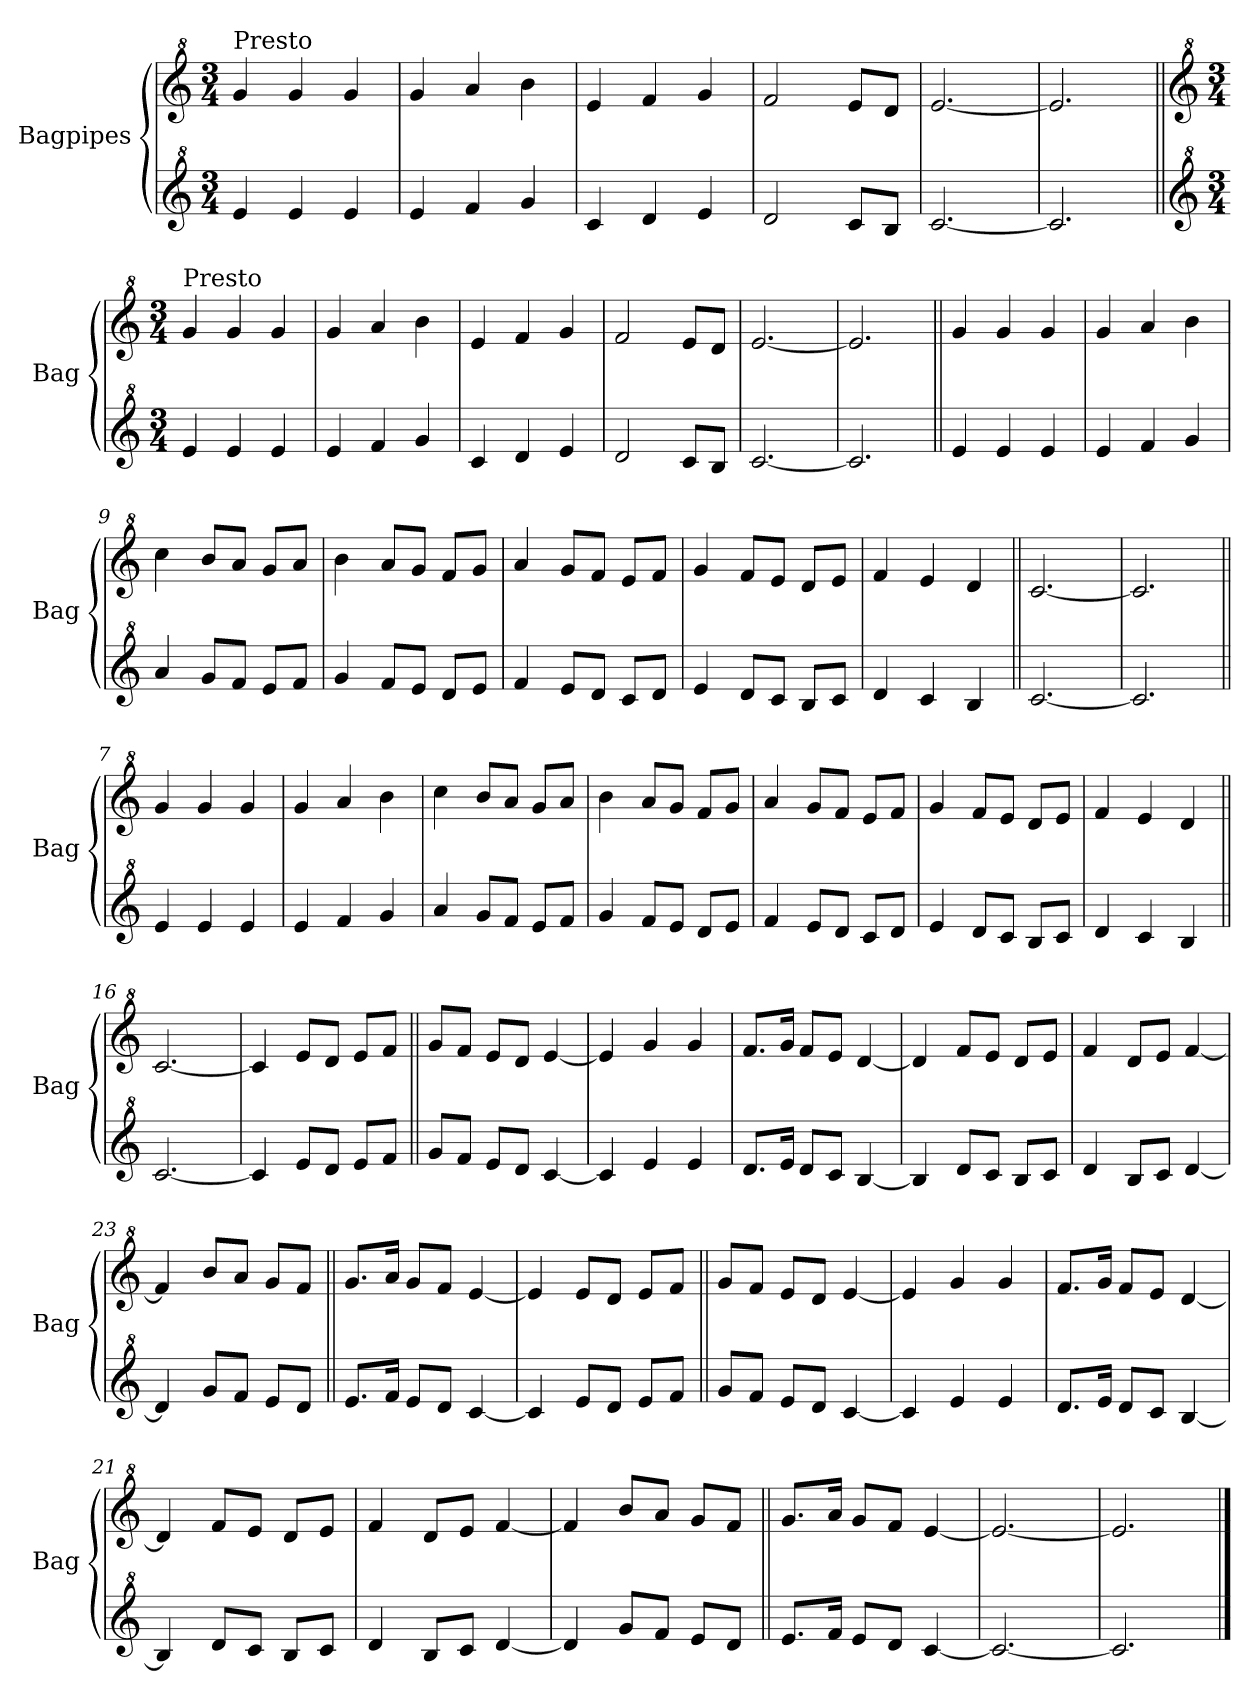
**kern	**kern
*part2	*part1
*staff2	*staff1
*I"Bagpipes	*I"Bagpipes
*I'Bag	*I'Bag
*clefG^2	*clefG^2
*k[]	*k[]
*M3/4	*M3/4
=1||	=1||
!	!LO:TX:a:t=Presto
4ee/	4gg/
4ee/	4gg/
4ee/	4gg/
=2	=2
4ee/	4gg/
4ff/	4aa/
4gg/	4bb\
=3	=3
4cc/	4ee/
4dd/	4ff/
4ee/	4gg/
=4	=4
2dd/	2ff/
8cc/L	8ee/L
8b/J	8dd/J
=5	=5
[2.cc/	[2.ee/
=6	=6
2.cc/]	2.ee/]
=1a||	=1a||
*clefG^2	*clefG^2
*k[]	*k[]
*M3/4	*M3/4
!	!LO:TX:a:t=Presto
4ee/	4gg/
4ee/	4gg/
4ee/	4gg/
=2a	=2a
4ee/	4gg/
4ff/	4aa/
4gg/	4bb\
=3a	=3a
4cc/	4ee/
4dd/	4ff/
4ee/	4gg/
=4a	=4a
2dd/	2ff/
8cc/L	8ee/L
8b/J	8dd/J
=5a	=5a
[2.cc/	[2.ee/
=6a	=6a
2.cc/]	2.ee/]
=7||	=7||
4ee/	4gg/
4ee/	4gg/
4ee/	4gg/
=8	=8
4ee/	4gg/
4ff/	4aa/
4gg/	4bb\
=9	=9
4aa/	4ccc\
8gg/L	8bb/L
8ff/J	8aa/J
8ee/L	8gg/L
8ff/J	8aa/J
=10	=10
4gg/	4bb\
8ff/L	8aa/L
8ee/J	8gg/J
8dd/L	8ff/L
8ee/J	8gg/J
=11	=11
4ff/	4aa/
8ee/L	8gg/L
8dd/J	8ff/J
8cc/L	8ee/L
8dd/J	8ff/J
=12	=12
4ee/	4gg/
8dd/L	8ff/L
8cc/J	8ee/J
8b/L	8dd/L
8cc/J	8ee/J
=13	=13
4dd/	4ff/
4cc/	4ee/
4b/	4dd/
=14||	=14||
[2.cc/	[2.cc/
=15	=15
2.cc/]	2.cc/]
=7||	=7||
4ee/	4gg/
4ee/	4gg/
4ee/	4gg/
=8	=8
4ee/	4gg/
4ff/	4aa/
4gg/	4bb\
=9	=9
4aa/	4ccc\
8gg/L	8bb/L
8ff/J	8aa/J
8ee/L	8gg/L
8ff/J	8aa/J
=10	=10
4gg/	4bb\
8ff/L	8aa/L
8ee/J	8gg/J
8dd/L	8ff/L
8ee/J	8gg/J
=11	=11
4ff/	4aa/
8ee/L	8gg/L
8dd/J	8ff/J
8cc/L	8ee/L
8dd/J	8ff/J
=12	=12
4ee/	4gg/
8dd/L	8ff/L
8cc/J	8ee/J
8b/L	8dd/L
8cc/J	8ee/J
=13	=13
4dd/	4ff/
4cc/	4ee/
4b/	4dd/
=16||	=16||
[2.cc/	[2.cc/
=17	=17
4cc/]	4cc/]
8ee/L	8ee/L
8dd/J	8dd/J
8ee/L	8ee/L
8ff/J	8ff/J
=18||	=18||
8gg/L	8gg/L
8ff/J	8ff/J
8ee/L	8ee/L
8dd/J	8dd/J
[4cc/	[4ee/
=19	=19
4cc/]	4ee/]
4ee/	4gg/
4ee/	4gg/
=20	=20
8.dd/L	8.ff/L
16ee/Jk	16gg/Jk
8dd/L	8ff/L
8cc/J	8ee/J
[4b/	[4dd/
=21	=21
4b/]	4dd/]
8dd/L	8ff/L
8cc/J	8ee/J
8b/L	8dd/L
8cc/J	8ee/J
=22	=22
4dd/	4ff/
8b/L	8dd/L
8cc/J	8ee/J
[4dd/	[4ff/
=23	=23
4dd/]	4ff/]
8gg/L	8bb/L
8ff/J	8aa/J
8ee/L	8gg/L
8dd/J	8ff/J
=24||	=24||
8.ee/L	8.gg/L
16ff/Jk	16aa/Jk
8ee/L	8gg/L
8dd/J	8ff/J
[4cc/	[4ee/
=25	=25
4cc/]	4ee/]
8ee/L	8ee/L
8dd/J	8dd/J
8ee/L	8ee/L
8ff/J	8ff/J
=18||	=18||
8gg/L	8gg/L
8ff/J	8ff/J
8ee/L	8ee/L
8dd/J	8dd/J
[4cc/	[4ee/
=19	=19
4cc/]	4ee/]
4ee/	4gg/
4ee/	4gg/
=20	=20
8.dd/L	8.ff/L
16ee/Jk	16gg/Jk
8dd/L	8ff/L
8cc/J	8ee/J
[4b/	[4dd/
=21	=21
4b/]	4dd/]
8dd/L	8ff/L
8cc/J	8ee/J
8b/L	8dd/L
8cc/J	8ee/J
=22	=22
4dd/	4ff/
8b/L	8dd/L
8cc/J	8ee/J
[4dd/	[4ff/
=23	=23
4dd/]	4ff/]
8gg/L	8bb/L
8ff/J	8aa/J
8ee/L	8gg/L
8dd/J	8ff/J
=26||	=26||
8.ee/L	8.gg/L
16ff/Jk	16aa/Jk
8ee/L	8gg/L
8dd/J	8ff/J
[4cc/	[4ee/
=27	=27
2.cc/_	2.ee/_
=28	=28
2.cc/]	2.ee/]
==	==
*-	*-
